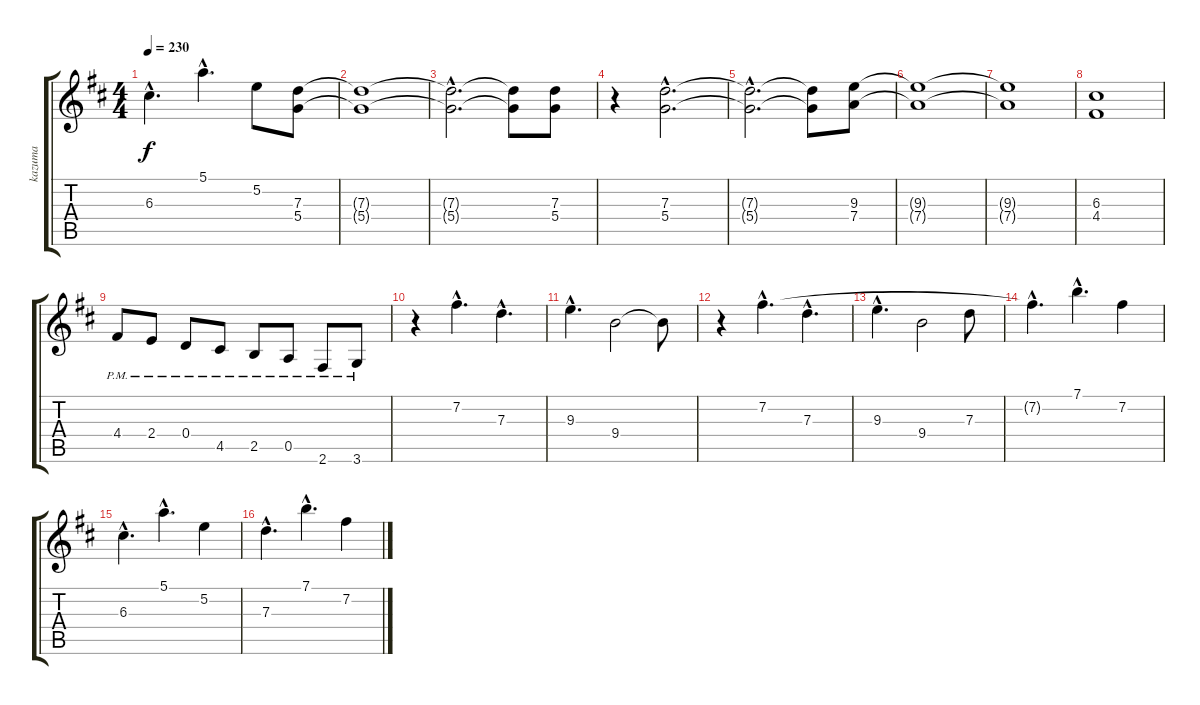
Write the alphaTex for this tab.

\track ("kazuma" "kazuma") {instrument distortionguitar}
\staff {score tabs}
\tuning (E4 B3 G3 D3 A2 E2) {hide}
\ts (4 4)
\tempo 230
\clef g2
\ks d
6.3{hac}.4{d dy f} 5.1{hac}.4{d} 5.2.8 (7.3 5.4).8 |
(7.3{t} 5.4{t}).1 |
(7.3{hac t} 5.4{hac t}).2{d} (7.3{t} 5.4{t}).8 (7.3 5.4).8 |
r.4 (7.3{hac} 5.4{hac}).2{d} |
(7.3{hac t} 5.4{hac t}).2{d} (7.3{t} 5.4{t}).8 (9.3 7.4).8 |
(9.3{t} 7.4{t}).1 |
(9.3{t} 7.4{t}).1 |
(6.3 4.4).1 |
4.4{pm}.8 2.4{pm}.8 0.4{pm}.8 4.5{pm}.8 2.5{pm}.8 0.5{pm}.8 2.6{pm}.8 3.6{pm}.8 |
r.4 7.2{hac}.4{d} 7.3{hac}.4{d} |
9.3{hac}.4{d} 9.4.2 9.4{t}.8 |
r.4 7.2{hac}.4{d} 7.3{hac}.4{d} |
9.3{hac}.4{d} 9.4.2 7.3.8 |
7.2{hac t}.4{d} 7.1{hac}.4{d} 7.2.4 |
6.3{hac}.4{d} 5.1{hac}.4{d} 5.2.4 |
7.3{hac}.4{d} 7.1{hac}.4{d} 7.2.4
